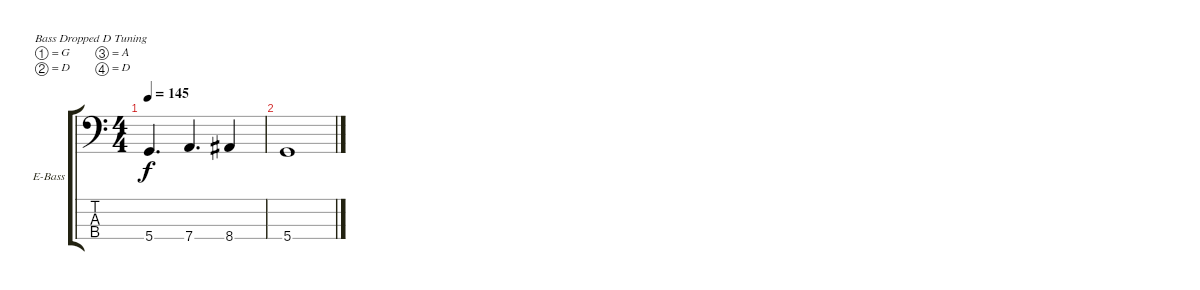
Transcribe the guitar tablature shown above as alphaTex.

\defaultSystemsLayout 4
\bracketExtendMode groupsimilarinstruments
\firstSystemTrackNameOrientation horizontal
\otherSystemsTrackNameOrientation horizontal
\track ("Electric Bass" "E-Bass") {instrument electricbassfinger}
\staff {score tabs}
\tuning (G2 D2 A1 D1)
\ts (4 4)
\tempo 145
\clef f4
\ks c
5.4.4{d dy f} 7.4.4{d} 8.4.4 |
5.4.1
